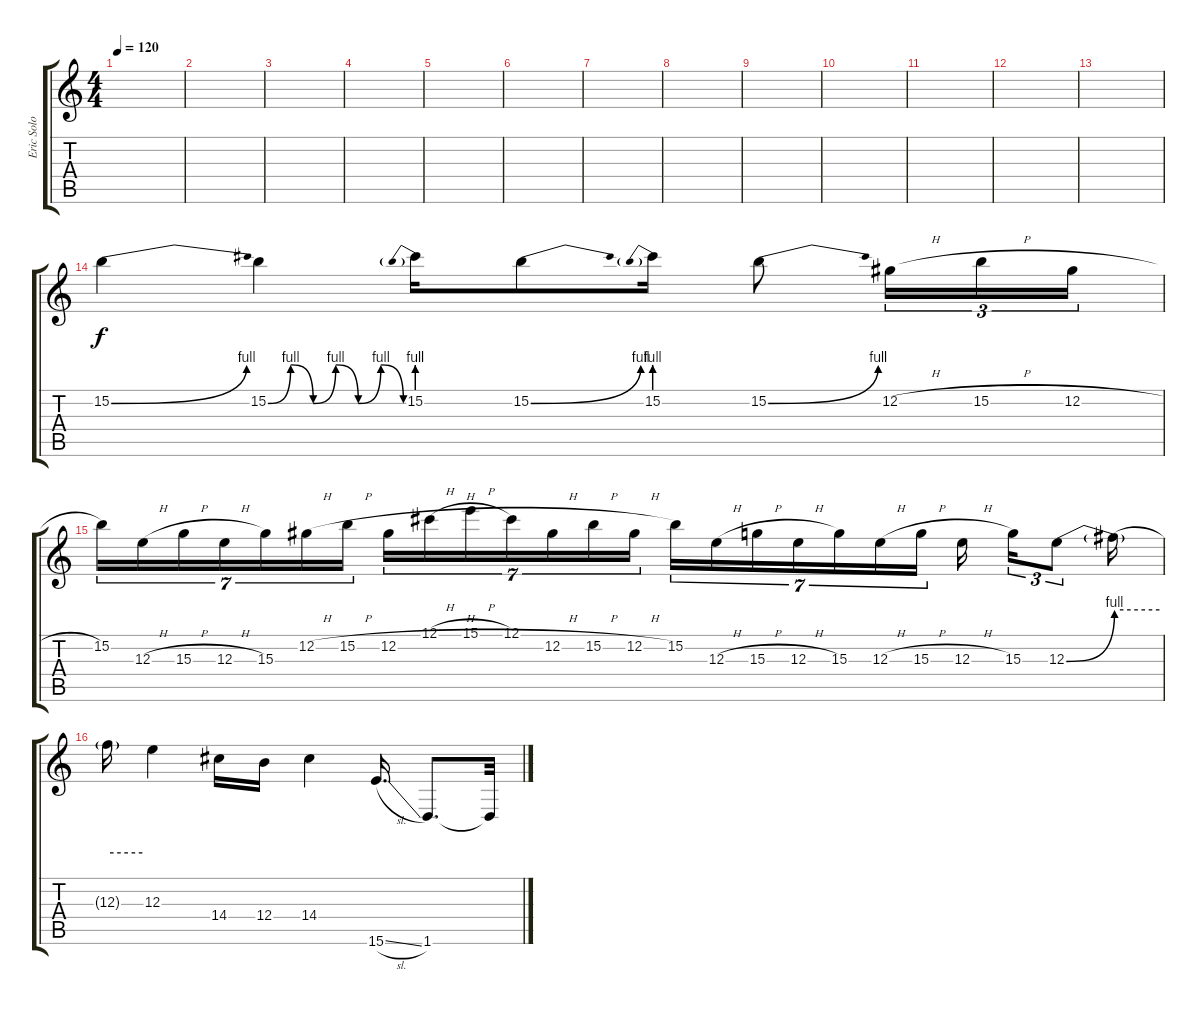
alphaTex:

\track ("Eric Solo" "Eric Solo") {instrument distortionguitar}
\staff {score tabs}
\tuning (Db4 Ab3 E3 B2 Gb2 Db2) {hide}
\ts (4 4)
\tempo 120
\clef g2
\ks c
|
|
|
|
|
|
|
|
|
|
|
|
|
15.2{be (bend 0 0 60 4)}.4 15.2{be (custom 0 0 10 4 20 0 30 4 40 0 50 4 60 0)}.4 15.2{be (prebend 0 4 60 4)}.16 15.2{be (bend 0 0 60 4)}.8 15.2{be (prebend 0 4 60 4)}.16 15.2{be (bend 0 0 60 4)}.8 12.2{h}.16{tu (3 2)} 15.2{h}.16{tu (3 2)} 12.2{h}.16{tu (3 2)} |
15.2.16{tu (7 4)} 12.3{h}.16{tu (7 4)} 15.3{h}.16{tu (7 4)} 12.3{h}.16{tu (7 4)} 15.3.16{tu (7 4)} 12.2{h}.16{tu (7 4)} 15.2{h}.16{tu (7 4)} 12.2{h}.16{tu (7 4)} 12.1{h}.16{tu (7 4)} 15.1{h}.16{tu (7 4)} 12.1.16{tu (7 4)} 12.2{h}.16{tu (7 4)} 15.2{h}.16{tu (7 4)} 12.2{h}.16{tu (7 4)} 15.2.16{tu (7 4)} 12.3{h}.16{tu (7 4)} 15.3{h}.16{tu (7 4)} 12.3{h}.16{tu (7 4)} 15.3.16{tu (7 4)} 12.3{h}.16{tu (7 4)} 15.3{h}.16{tu (7 4)} 12.3{h}.16{beam splitsecondary} 15.3.16{tu (3 2)} 12.3{be (bend 0 0 60 4)}.8{tu (3 2)} 12.3{be (hold 0 4 60 4) t}.16 |
12.3{be (hold 0 4 60 4) t}.16 12.3.4 14.4.16 12.4.16 14.4.4 15.6{sl}.16{d} 1.6.8{d} 1.6{t}.32
